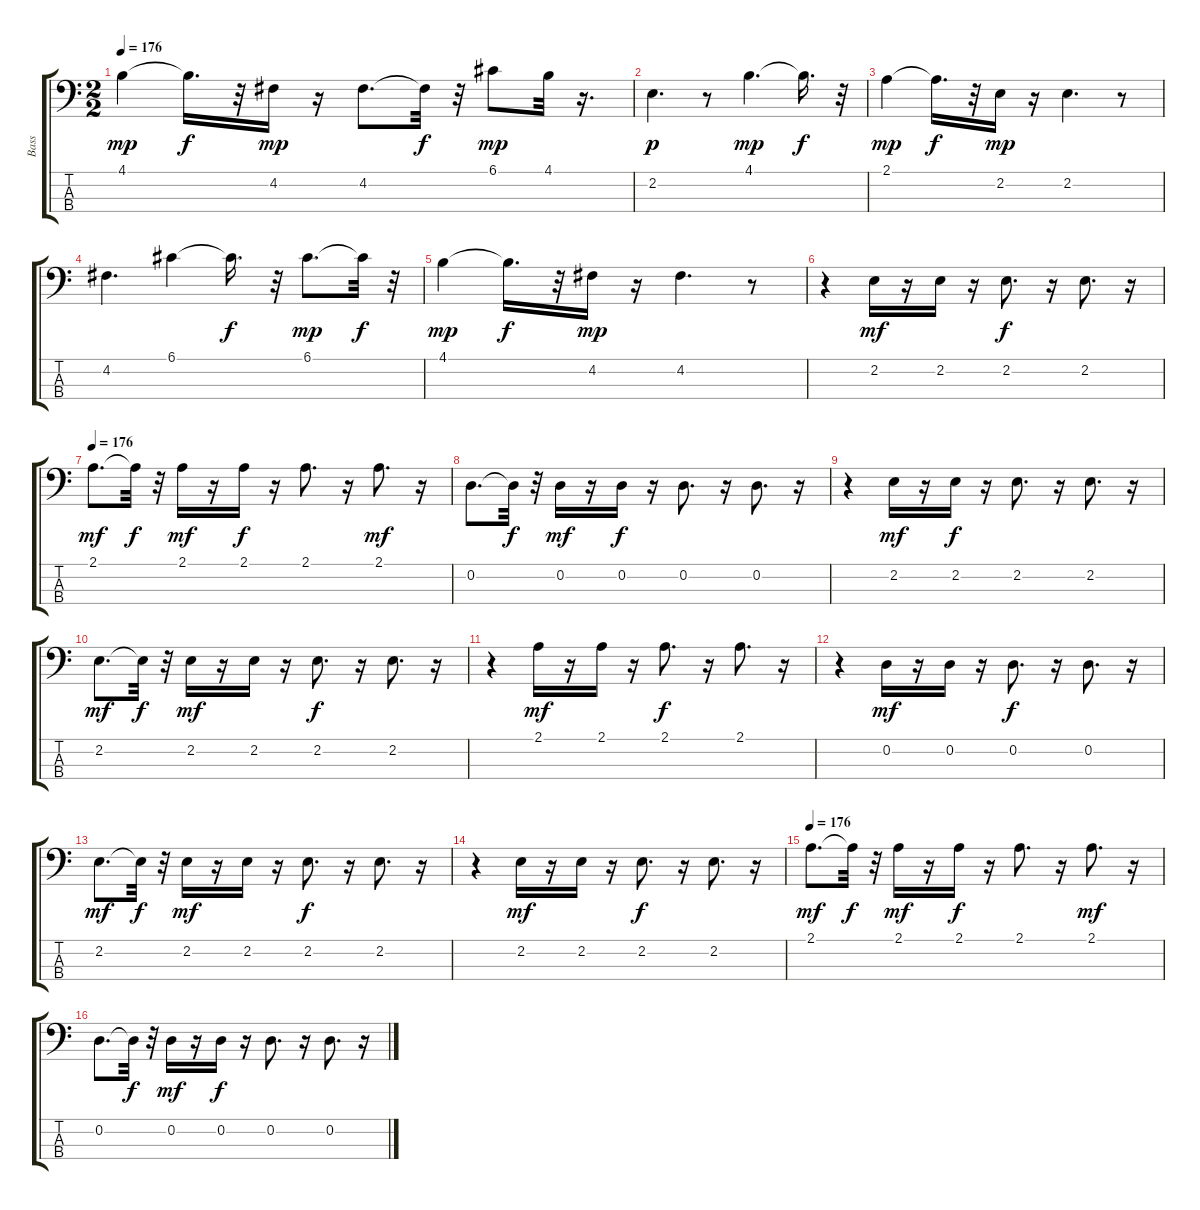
\track ("Bass      " "Bass      ") {instrument fretlessbass}
\staff {score tabs}
\tuning (G2 D2 A1 E1) {hide}
\ts (2 2)
\tempo 176
\clef f4
\ks c
4.1.4{dy mp} 4.1{t}.16{d dy f} r.32 4.2.16{dy mp} r.16 4.2.8{d} 4.2{t}.32{dy f} r.32 6.1.8{dy mp} 4.1.32 r.16{d} |
2.2.4{d dy p} r.8 4.1.4{d dy mp} 4.1{t}.16{d dy f} r.32 |
2.1.4{dy mp} 2.1{t}.16{d dy f} r.32 2.2.16{dy mp} r.16 2.2.4{d} r.8 |
4.2.4{d} 6.1.4 6.1{t}.16{d dy f} r.32 6.1.8{d dy mp} 6.1{t}.32{dy f} r.32 |
4.1.4{dy mp} 4.1{t}.16{d dy f} r.32 4.2.16{dy mp} r.16 4.2.4{d} r.8 |
r.4 2.2.16{dy mf} r.16 2.2.16 r.16 2.2.8{d dy f} r.16 2.2.8{d} r.16 |
\tempo 176
2.1.8{d dy mf} 2.1{t}.32{dy f} r.32 2.1.16{dy mf} r.16 2.1.16{dy f} r.16 2.1.8{d} r.16 2.1.8{d dy mf} r.16 |
0.2.8{d} 0.2{t}.32{dy f} r.32 0.2.16{dy mf} r.16 0.2.16{dy f} r.16 0.2.8{d} r.16 0.2.8{d} r.16 |
r.4 2.2.16{dy mf} r.16 2.2.16{dy f} r.16 2.2.8{d} r.16 2.2.8{d} r.16 |
2.2.8{d dy mf} 2.2{t}.32{dy f} r.32 2.2.16{dy mf} r.16 2.2.16 r.16 2.2.8{d dy f} r.16 2.2.8{d} r.16 |
r.4 2.1.16{dy mf} r.16 2.1.16 r.16 2.1.8{d dy f} r.16 2.1.8{d} r.16 |
r.4 0.2.16{dy mf} r.16 0.2.16 r.16 0.2.8{d dy f} r.16 0.2.8{d} r.16 |
2.2.8{d dy mf} 2.2{t}.32{dy f} r.32 2.2.16{dy mf} r.16 2.2.16 r.16 2.2.8{d dy f} r.16 2.2.8{d} r.16 |
r.4 2.2.16{dy mf} r.16 2.2.16 r.16 2.2.8{d dy f} r.16 2.2.8{d} r.16 |
\tempo 176
2.1.8{d dy mf balance 9} 2.1{t}.32{dy f} r.32 2.1.16{dy mf} r.16 2.1.16{dy f} r.16 2.1.8{d} r.16 2.1.8{d dy mf} r.16 |
0.2.8{d} 0.2{t}.32{dy f} r.32 0.2.16{dy mf} r.16 0.2.16{dy f} r.16 0.2.8{d} r.16 0.2.8{d} r.16
